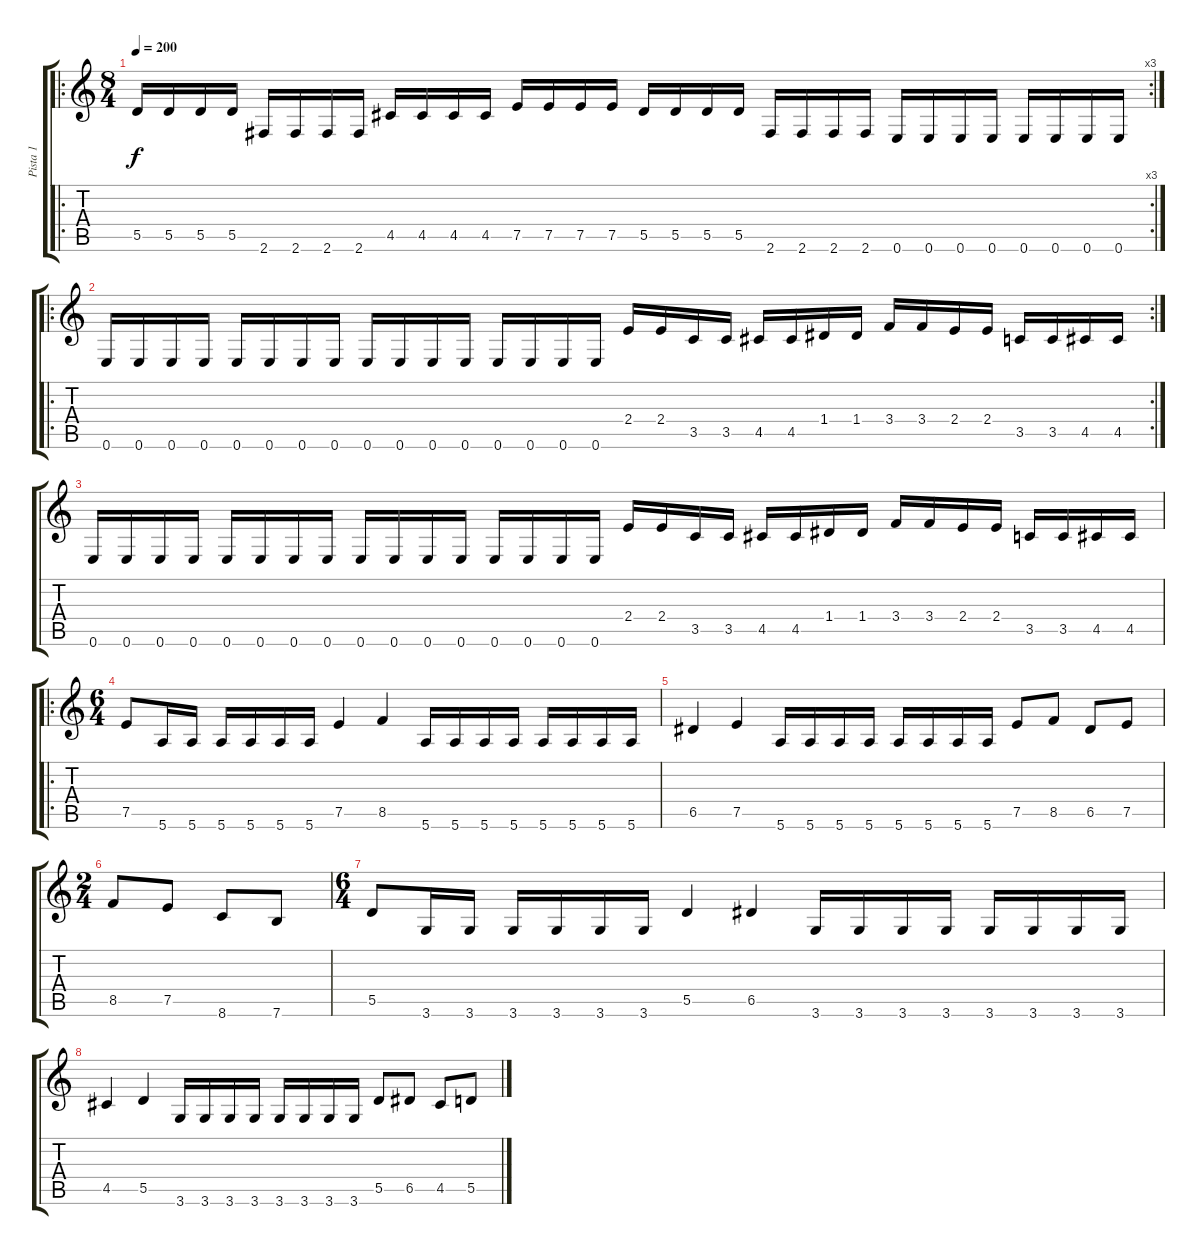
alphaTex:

\track ("Pista 1" "Pista 1") {instrument distortionguitar}
\staff {score tabs}
\tuning (E4 B3 G3 D3 A2 E2) {hide}
\ro
\rc 3
\ts (8 4)
\tempo 200
\clef g2
\ks c
5.5.16{dy f} 5.5.16 5.5.16 5.5.16 2.6.16 2.6.16 2.6.16 2.6.16 4.5.16 4.5.16 4.5.16 4.5.16 7.5.16 7.5.16 7.5.16 7.5.16 5.5.16 5.5.16 5.5.16 5.5.16 2.6.16 2.6.16 2.6.16 2.6.16 0.6.16 0.6.16 0.6.16 0.6.16 0.6.16 0.6.16 0.6.16 0.6.16 |
\ro
\rc 2
0.6.16 0.6.16 0.6.16 0.6.16 0.6.16 0.6.16 0.6.16 0.6.16 0.6.16 0.6.16 0.6.16 0.6.16 0.6.16 0.6.16 0.6.16 0.6.16 2.4.16 2.4.16 3.5.16 3.5.16 4.5.16 4.5.16 1.4.16 1.4.16 3.4.16 3.4.16 2.4.16 2.4.16 3.5.16 3.5.16 4.5.16 4.5.16 |
0.6.16 0.6.16 0.6.16 0.6.16 0.6.16 0.6.16 0.6.16 0.6.16 0.6.16 0.6.16 0.6.16 0.6.16 0.6.16 0.6.16 0.6.16 0.6.16 2.4.16 2.4.16 3.5.16 3.5.16 4.5.16 4.5.16 1.4.16 1.4.16 3.4.16 3.4.16 2.4.16 2.4.16 3.5.16 3.5.16 4.5.16 4.5.16 |
\ro
\ts (6 4)
7.5.8 5.6.16 5.6.16 5.6.16 5.6.16 5.6.16 5.6.16 7.5.4 8.5.4 5.6.16 5.6.16 5.6.16 5.6.16 5.6.16 5.6.16 5.6.16 5.6.16 |
6.5.4 7.5.4 5.6.16 5.6.16 5.6.16 5.6.16 5.6.16 5.6.16 5.6.16 5.6.16 7.5.8 8.5.8 6.5.8 7.5.8 |
\ts (2 4)
8.5.8 7.5.8 8.6.8 7.6.8 |
\ts (6 4)
5.5.8 3.6.16 3.6.16 3.6.16 3.6.16 3.6.16 3.6.16 5.5.4 6.5.4 3.6.16 3.6.16 3.6.16 3.6.16 3.6.16 3.6.16 3.6.16 3.6.16 |
4.5.4 5.5.4 3.6.16 3.6.16 3.6.16 3.6.16 3.6.16 3.6.16 3.6.16 3.6.16 5.5.8 6.5.8 4.5.8 5.5.8
